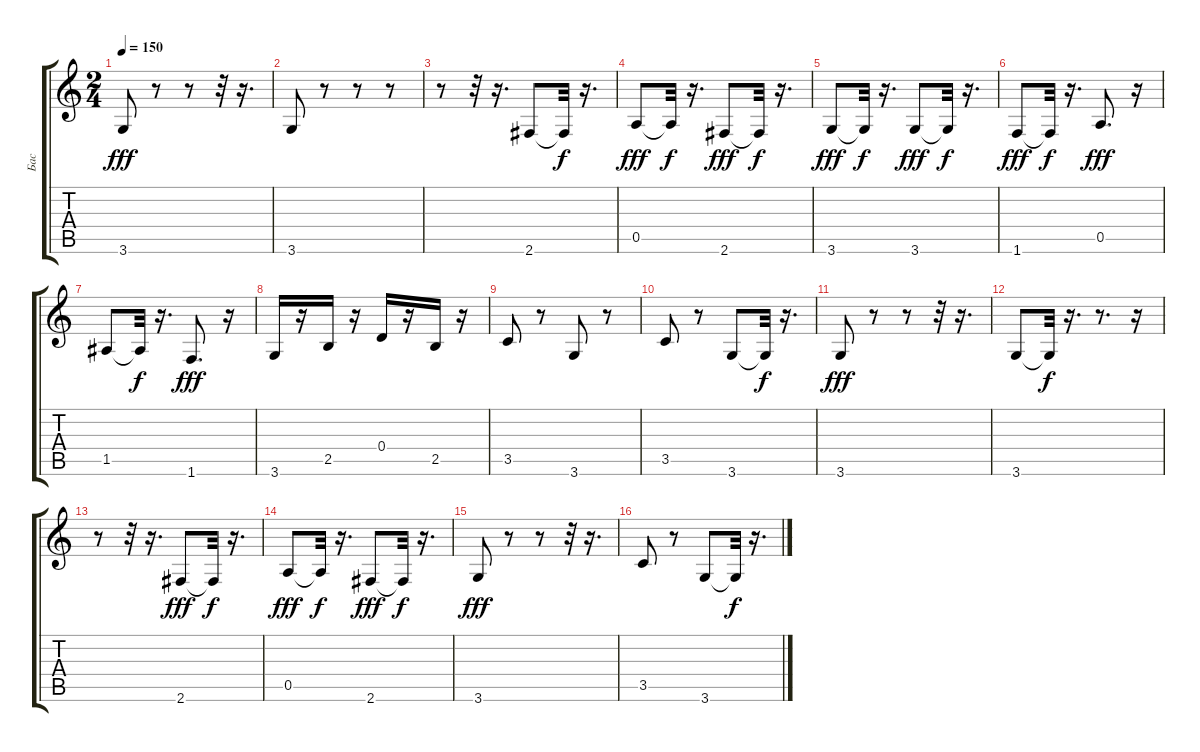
\track ("Бас" "Бас") {instrument fretlessbass}
\staff {score tabs}
\tuning (E4 B3 G3 D3 A2 E2) {hide}
\ts (2 4)
\tempo 150
\clef g2
\ks c
3.6.8{dy fff} r.8 r.8 r.32 r.16{d} |
3.6.8 r.8 r.8 r.8 |
r.8 r.32 r.16{d} 2.6.8 2.6{t}.32{dy f} r.16{d} |
0.5.8{dy fff} 0.5{t}.32{dy f} r.16{d} 2.6.8{dy fff} 2.6{t}.32{dy f} r.16{d} |
3.6.8{dy fff} 3.6{t}.32{dy f} r.16{d} 3.6.8{dy fff} 3.6{t}.32{dy f} r.16{d} |
1.6.8{dy fff} 1.6{t}.32{dy f} r.16{d} 0.5.8{d dy fff} r.16 |
1.5.8 1.5{t}.32{dy f} r.16{d} 1.6.8{d dy fff} r.16 |
3.6.16 r.16 2.5.16 r.16 0.4.16 r.16 2.5.16 r.16 |
3.5.8 r.8 3.6.8 r.8 |
3.5.8 r.8 3.6.8 3.6{t}.32{dy f} r.16{d} |
3.6.8{dy fff} r.8 r.8 r.32 r.16{d} |
3.6.8 3.6{t}.32{dy f} r.16{d} r.8{d} r.16 |
r.8 r.32 r.16{d} 2.6.8{dy fff} 2.6{t}.32{dy f} r.16{d} |
0.5.8{dy fff} 0.5{t}.32{dy f} r.16{d} 2.6.8{dy fff} 2.6{t}.32{dy f} r.16{d} |
3.6.8{dy fff} r.8 r.8 r.32 r.16{d} |
3.5.8 r.8 3.6.8 3.6{t}.32{dy f} r.16{d}
